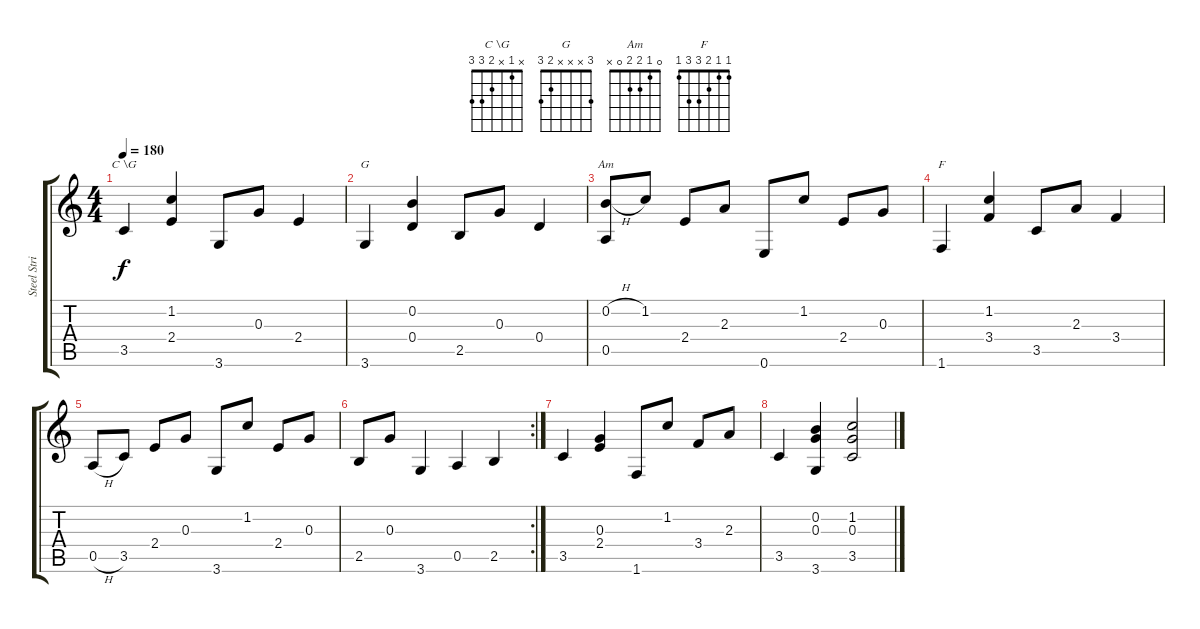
\track ("Steel String Guitar" "Steel Stri") {instrument acousticguitarsteel}
\staff {score tabs}
\tuning (E4 B3 G3 D3 A2 E2) {hide}
\chord ("C \\G" x 1 x 2 3 3)
\chord ("G" 3 x x x 2 3)
\chord ("Am" 0 1 2 2 0 x)
\chord ("F" 1 1 2 3 3 1)
\ts (4 4)
\tempo 180
\clef g2
\ks c
3.5.4{ch "C \\G" dy f} (1.2 2.4).4 3.6.8 0.3.8 2.4.4 |
3.6.4{ch "G"} (0.2 0.4).4 2.5.8 0.3.8 0.4.4 |
(0.2{h} 0.5).8{ch "Am"} 1.2.8 2.4.8 2.3.8 0.6.8 1.2.8 2.4.8 0.3.8 |
1.6.4{ch "F"} (1.2 3.4).4 3.5.8 2.3.8 3.4.4 |
0.5{h}.8 3.5.8 2.4.8 0.3.8 3.6.8 1.2.8 2.4.8 0.3.8 |
\rc 2
2.5.8 0.3.8 3.6.4 0.5.4 2.5.4 |
3.5.4 (0.3 2.4).4 1.6.8 1.2.8 3.4.8 2.3.8 |
3.5.4 (0.2 0.3 3.6).4 (1.2 0.3 3.5).2
